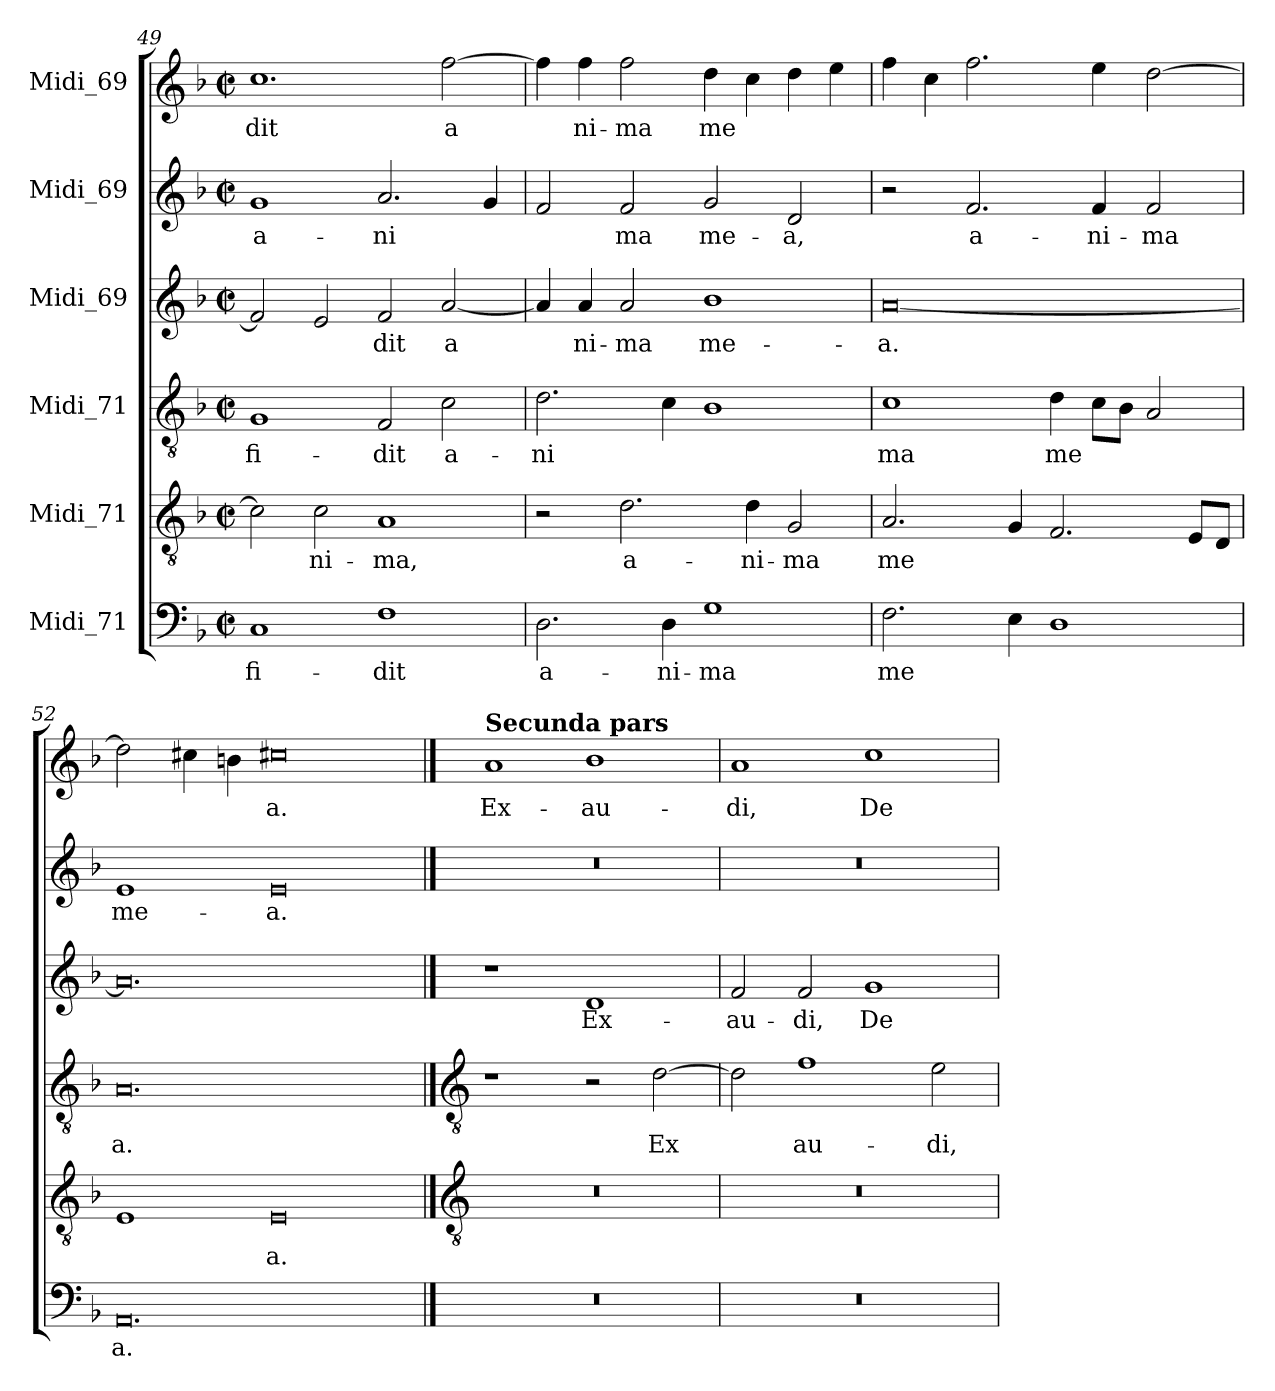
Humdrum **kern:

**kern	**text	**kern	**text	**kern	**text	**kern	**text	**kern	**text	**kern	**text
*part6	*part6	*part5	*part5	*part4	*part4	*part3	*part3	*part2	*part2	*part1	*part1
*staff6	*staff6	*staff5	*staff5	*staff4	*staff4	*staff3	*staff3	*staff2	*staff2	*staff1	*staff1
*I"Midi_71	*	*I"Midi_71	*	*I"Midi_71	*	*I"Midi_69	*	*I"Midi_69	*	*I"Midi_69	*
!!LO:LB:g=z
*clefF4	*	*clefGv2	*	*clefGv2	*	*clefG2	*	*clefG2	*	*clefG2	*
*k[b-]	*	*k[b-]	*	*k[b-]	*	*k[b-]	*	*k[b-]	*	*k[b-]	*
*F:	*	*F:	*	*F:	*	*F:	*	*F:	*	*F:	*
*M4/2	*	*M4/2	*	*M4/2	*	*M4/2	*	*M4/2	*	*M4/2	*
*met(c|)	*	*met(c|)	*	*met(c|)	*	*met(c|)	*	*met(c|)	*	*met(c|)	*
=49	=49	=49	=49	=49	=49	=49	=49	=49	=49	=49	=49
!	!LO:LY:b	!	!	!	!LO:LY:b	!	!	!	!LO:LY:b	!	!LO:LY:b
1C	-fi-	2c]	.	1G	-fi-	2f]	.	1g	a-	1.cc	-dit
!	!	!	!LO:LY:b	!	!	!	!	!	!	!	!
.	.	2c	ni-	.	.	2e	.	.	.	.	.
!	!LO:LY:b	!	!LO:LY:b	!	!LO:LY:b	!	!LO:LY:b	!	!LO:LY:b	!	!
1F	-dit	1A	-ma,	2F	-dit	2f	dit	2.a	-ni	.	.
!	!	!	!	!	!LO:LY:b	!	!LO:LY:b	!	!	!	!LO:LY:b
.	.	.	.	2c	a-	[2a	a	.	.	[2ff	a
.	.	.	.	.	.	.	.	4g	.	.	.
=50	=50	=50	=50	=50	=50	=50	=50	=50	=50	=50	=50
!	!LO:LY:b	!	!	!	!LO:LY:b	!	!	!	!	!	!
2.D	a-	2r	.	2.d	-ni	4a]	.	2f	.	4ff]	.
!	!	!	!	!	!	!	!LO:LY:b	!	!	!	!LO:LY:b
.	.	.	.	.	.	4a	ni-	.	.	4ff	ni-
!	!	!	!LO:LY:b	!	!	!	!LO:LY:b	!	!LO:LY:b	!	!LO:LY:b
.	.	2.d	a-	.	.	2a	-ma	2f	ma	2ff	-ma
!	!LO:LY:b	!	!	!	!	!	!	!	!	!	!
4D	-ni-	.	.	4c	.	.	.	.	.	.	.
!	!LO:LY:b	!	!	!	!	!	!LO:LY:b	!	!LO:LY:b	!	!LO:LY:b
1G	-ma	.	.	1B-	.	1b-	me-	2g	me-	4dd	me
!	!	!	!LO:LY:b	!	!	!	!	!	!	!	!
.	.	4d	-ni-	.	.	.	.	.	.	4cc	.
!	!	!	!LO:LY:b	!	!	!	!	!	!LO:LY:b	!	!
.	.	2G	-ma	.	.	.	.	2d	-a,	4dd	.
.	.	.	.	.	.	.	.	.	.	4ee	.
=51	=51	=51	=51	=51	=51	=51	=51	=51	=51	=51	=51
!	!LO:LY:b	!	!LO:LY:b	!	!LO:LY:b	!	!LO:LY:b	!	!	!	!
2.F	me	2.A	me	1c	ma	[0a	-a.	2r	.	4ff	.
.	.	.	.	.	.	.	.	.	.	4cc	.
!	!	!	!	!	!	!	!	!	!LO:LY:b	!	!
.	.	.	.	.	.	.	.	2.f	a-	2.ff	.
4E	.	4G	.	.	.	.	.	.	.	.	.
!	!	!	!	!	!LO:LY:b	!	!	!	!	!	!
1D	.	2.F	.	4d	me	.	.	.	.	.	.
!	!	!	!	!	!	!	!	!	!LO:LY:b	!	!
.	.	.	.	8cL	.	.	.	4f	-ni-	4ee	.
.	.	.	.	8B-J	.	.	.	.	.	.	.
!	!	!	!	!	!	!	!	!	!LO:LY:b	!	!
.	.	.	.	2A	.	.	.	2f	-ma	[2dd	.
.	.	8EL	.	.	.	.	.	.	.	.	.
.	.	8DJ	.	.	.	.	.	.	.	.	.
=52	=52	=52	=52	=52	=52	=52	=52	=52	=52	=52	=52
!	!LO:LY:b	!	!	!	!LO:LY:b	!	!	!	!LO:LY:b	!	!
0.AA	a.	1E	.	0.A	a.	0.a]	.	1e	me-	2dd]	.
.	.	.	.	.	.	.	.	.	.	4cc#	.
.	.	.	.	.	.	.	.	.	.	4bn	.
!	!	!	!LO:LY:b	!	!	!	!	!	!LO:LY:b	!	!LO:LY:b
.	.	0E	a.	.	.	.	.	0e	-a.	0cc#X	a.
!!LO:LB:g=z
==53	==53	==53	==53	==53	==53	==53	==53	==53	==53	==53	==53
*	*	*clefGv2	*	*clefGv2	*	*	*	*	*	*	*
!	!	!	!	!	!	!	!	!	!	!LO:TX:a:B:t=Secunda pars	!
!	!	!	!	!	!	!	!	!	!	!	!LO:LY:b
0r	.	0r	.	1r	.	1r	.	0r	.	1a	Ex-
!	!	!	!	!	!	!	!LO:LY:b	!	!	!	!LO:LY:b
.	.	.	.	2r	.	1d	Ex-	.	.	1b-	-au-
!	!	!	!	!	!LO:LY:b	!	!	!	!	!	!
.	.	.	.	[2d	Ex	.	.	.	.	.	.
=54	=54	=54	=54	=54	=54	=54	=54	=54	=54	=54	=54
!	!	!	!	!	!	!	!LO:LY:b	!	!	!	!LO:LY:b
0r	.	0r	.	2d]	.	2f	-au-	0r	.	1a	-di,
!	!	!	!	!	!LO:LY:b	!	!LO:LY:b	!	!	!	!
.	.	.	.	1f	au-	2f	-di,	.	.	.	.
!	!	!	!	!	!	!	!LO:LY:b	!	!	!	!LO:LY:b
.	.	.	.	.	.	1g	De-	.	.	1cc	De-
!	!	!	!	!	!LO:LY:b	!	!	!	!	!	!
.	.	.	.	2e	-di,	.	.	.	.	.	.
=	=	=	=	=	=	=	=	=	=	=	=
*-	*-	*-	*-	*-	*-	*-	*-	*-	*-	*-	*-
